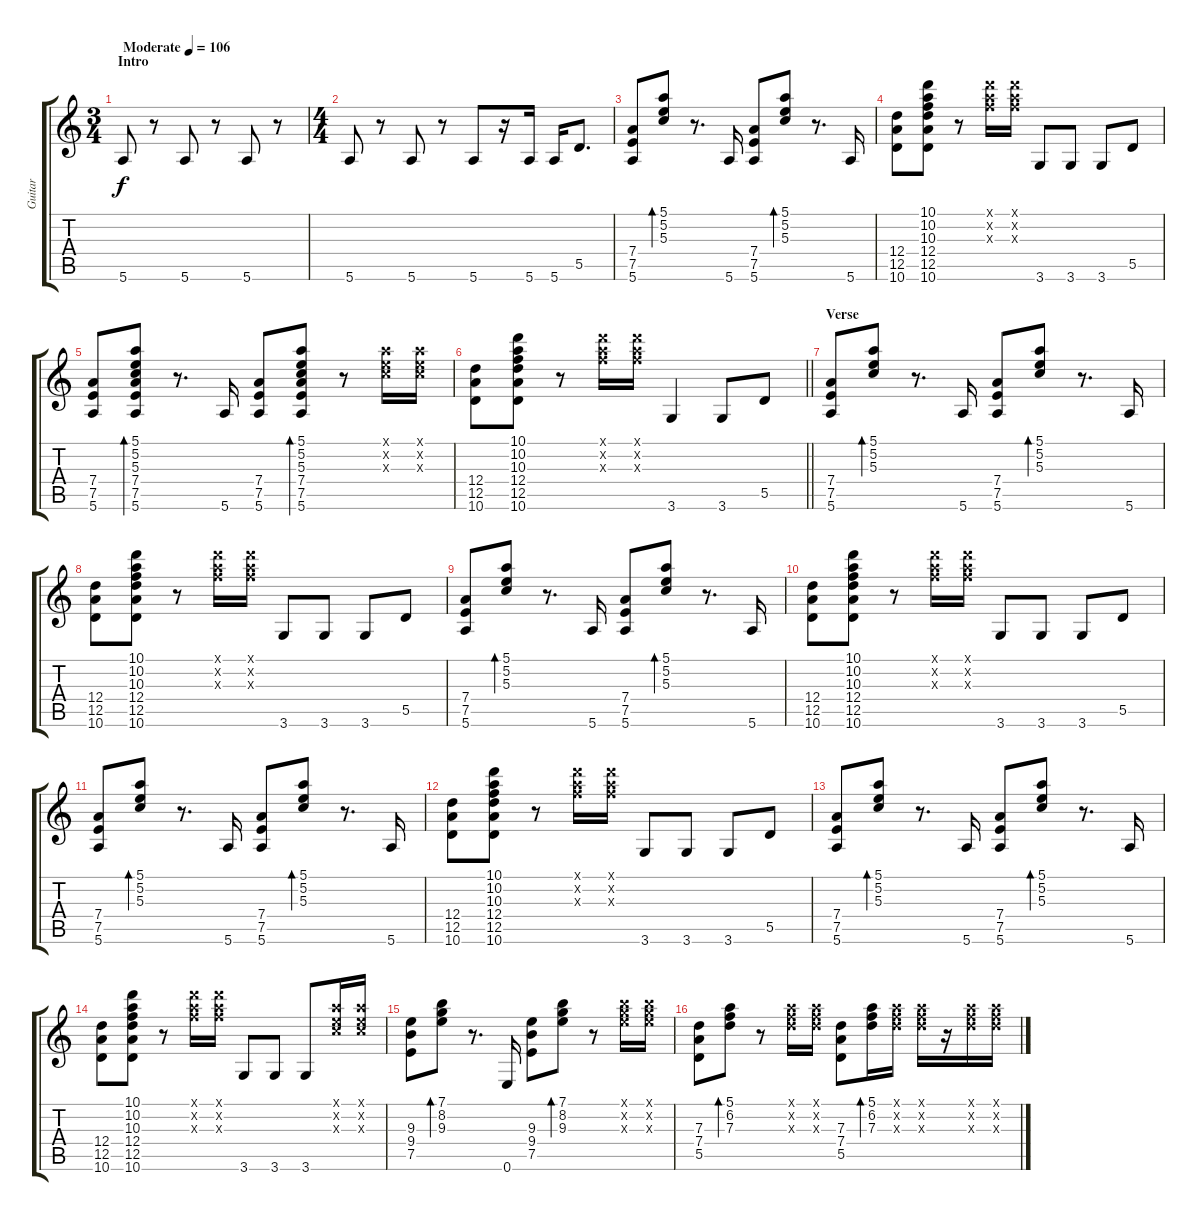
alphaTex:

\track ("Guitar" "Guitar") {instrument electricguitarclean}
\staff {score tabs}
\tuning (E4 B3 G3 D3 A2 E2) {hide}
\ts (3 4)
\section ("" "Intro")
\tempo (106 "Moderate")
\clef g2
\ks c
5.6.8{dy f instrument electricguitarclean} r.8 5.6.8 r.8 5.6.8 r.8 |
\ts (4 4)
5.6.8 r.8 5.6.8 r.8 5.6.8 r.16 5.6.16 5.6.16 5.5.8{d} |
(7.4 7.5 5.6).8 (5.1 5.2 5.3).8{bd 60} r.8{d} 5.6.16 (7.4 7.5 5.6).8 (5.1 5.2 5.3).8{bd 60} r.8{d} 5.6.16 |
(12.4 12.5 10.6).8 (10.1 10.2 10.3 12.4 12.5 10.6).8 r.8 (10.1{x} 10.2{x} 10.3{x}).16 (10.1{x} 10.2{x} 10.3{x}).16 3.6.8 3.6.8 3.6.8 5.5.8 |
(7.4 7.5 5.6).8 (5.1 5.2 5.3 7.4 7.5 5.6).8{bd 60} r.8{d} 5.6.16 (7.4 7.5 5.6).8 (5.1 5.2 5.3 7.4 7.5 5.6).8{bd 60} r.8 (5.1{x} 5.2{x} 5.3{x}).16 (5.1{x} 5.2{x} 5.3{x}).16 |
\barLineRight lightlight
(12.4 12.5 10.6).8 (10.1 10.2 10.3 12.4 12.5 10.6).8 r.8 (10.1{x} 10.2{x} 10.3{x}).16 (10.1{x} 10.2{x} 10.3{x}).16 3.6.4 3.6.8 5.5.8 |
\section ("" "Verse")
(7.4 7.5 5.6).8 (5.1 5.2 5.3).8{bd 60} r.8{d} 5.6.16 (7.4 7.5 5.6).8 (5.1 5.2 5.3).8{bd 60} r.8{d} 5.6.16 |
(12.4 12.5 10.6).8 (10.1 10.2 10.3 12.4 12.5 10.6).8 r.8 (10.1{x} 10.2{x} 10.3{x}).16 (10.1{x} 10.2{x} 10.3{x}).16 3.6.8 3.6.8 3.6.8 5.5.8 |
(7.4 7.5 5.6).8 (5.1 5.2 5.3).8{bd 60} r.8{d} 5.6.16 (7.4 7.5 5.6).8 (5.1 5.2 5.3).8{bd 60} r.8{d} 5.6.16 |
(12.4 12.5 10.6).8 (10.1 10.2 10.3 12.4 12.5 10.6).8 r.8 (10.1{x} 10.2{x} 10.3{x}).16 (10.1{x} 10.2{x} 10.3{x}).16 3.6.8 3.6.8 3.6.8 5.5.8 |
(7.4 7.5 5.6).8 (5.1 5.2 5.3).8{bd 60} r.8{d} 5.6.16 (7.4 7.5 5.6).8 (5.1 5.2 5.3).8{bd 60} r.8{d} 5.6.16 |
(12.4 12.5 10.6).8 (10.1 10.2 10.3 12.4 12.5 10.6).8 r.8 (10.1{x} 10.2{x} 10.3{x}).16 (10.1{x} 10.2{x} 10.3{x}).16 3.6.8 3.6.8 3.6.8 5.5.8 |
(7.4 7.5 5.6).8 (5.1 5.2 5.3).8{bd 60} r.8{d} 5.6.16 (7.4 7.5 5.6).8 (5.1 5.2 5.3).8{bd 60} r.8{d} 5.6.16 |
(12.4 12.5 10.6).8 (10.1 10.2 10.3 12.4 12.5 10.6).8 r.8 (10.1{x} 10.2{x} 10.3{x}).16 (10.1{x} 10.2{x} 10.3{x}).16 3.6.8 3.6.8 3.6.8 (5.1{x} 5.2{x} 5.3{x}).16 (5.1{x} 5.2{x} 5.3{x}).16 |
(9.3 9.4 7.5).8 (7.1 8.2 9.3).8{bd 60} r.8{d} 0.6.16 (9.3 9.4 7.5).8 (7.1 8.2 9.3).8{bd 60} r.8 (7.1{x} 8.2{x} 9.3{x}).16 (7.1{x} 8.2{x} 9.3{x}).16 |
(7.3 7.4 5.5).8 (5.1 6.2 7.3).8{bd 60} r.8 (5.1{x} 6.2{x} 7.3{x}).16 (5.1{x} 6.2{x} 7.3{x}).16 (7.3 7.4 5.5).8 (5.1 6.2 7.3).16{bd 60} (5.1{x} 6.2{x} 7.3{x}).16 (5.1{x} 6.2{x} 7.3{x}).16 r.16 (5.1{x} 6.2{x} 7.3{x}).16 (5.1{x} 6.2{x} 7.3{x}).16
